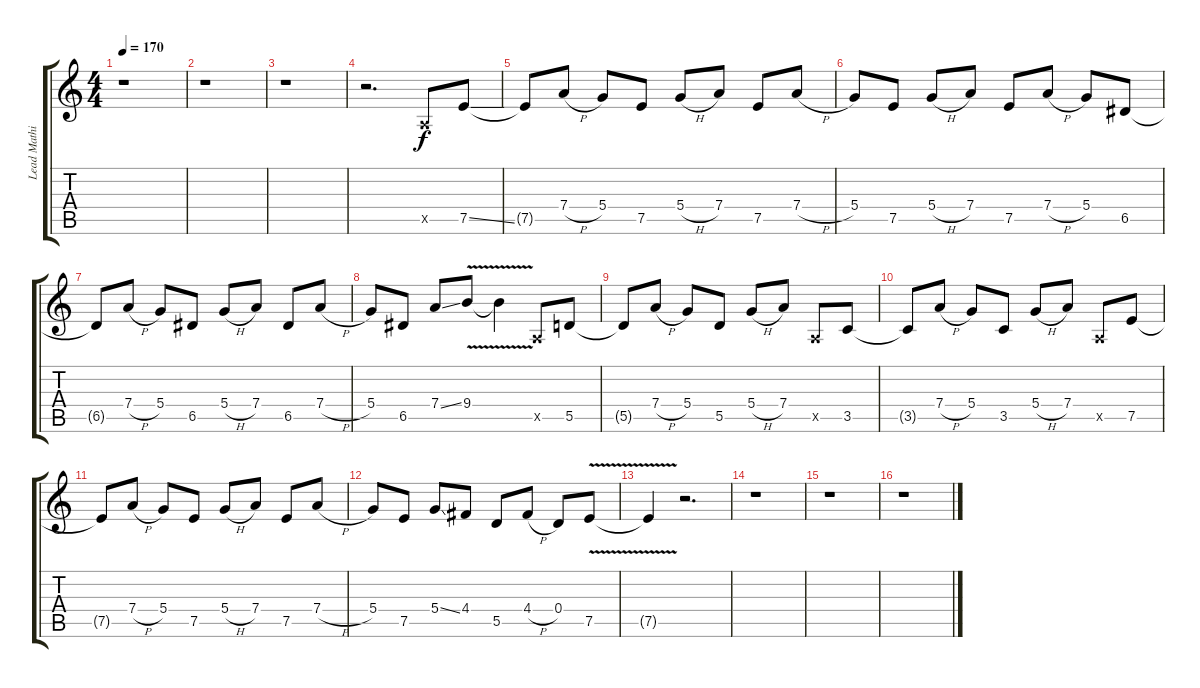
\track ("Lead Mathieu" "Lead Mathi") {instrument distortionguitar}
\staff {score tabs}
\tuning (E4 B3 G3 D3 A2 E2) {hide}
\ts (4 4)
\tempo 170
\clef g2
\ks c
r.1{dy f} |
r.1 |
r.1 |
r.2{d} 0.5{x}.8 7.5{ss}.8 |
7.5{t}.8 7.4{h}.8 5.4.8 7.5.8 5.4{h}.8 7.4.8 7.5.8 7.4{h}.8 |
5.4.8 7.5.8 5.4{h}.8 7.4.8 7.5.8 7.4{h}.8 5.4.8 6.5.8 |
6.5{t}.8 7.4{h}.8 5.4.8 6.5.8 5.4{h}.8 7.4.8 6.5.8 7.4{h}.8 |
5.4.8 6.5.8 7.4{ss}.8 9.4{v}.8 9.4{t}.4 0.5{x}.8 5.5.8 |
5.5{t}.8 7.4{h}.8 5.4.8 5.5.8 5.4{h}.8 7.4.8 0.5{x}.8 3.5.8 |
3.5{t}.8 7.4{h}.8 5.4.8 3.5.8 5.4{h}.8 7.4.8 0.5{x}.8 7.5.8 |
7.5{t}.8 7.4{h}.8 5.4.8 7.5.8 5.4{h}.8 7.4.8 7.5.8 7.4{h}.8 |
5.4.8 7.5.8 5.4{ss}.8 4.4.8 5.5.8 4.4{h}.8 0.4.8 7.5{v}.8 |
7.5{t}.4 r.2{d} |
r.1 |
r.1 |
r.1
